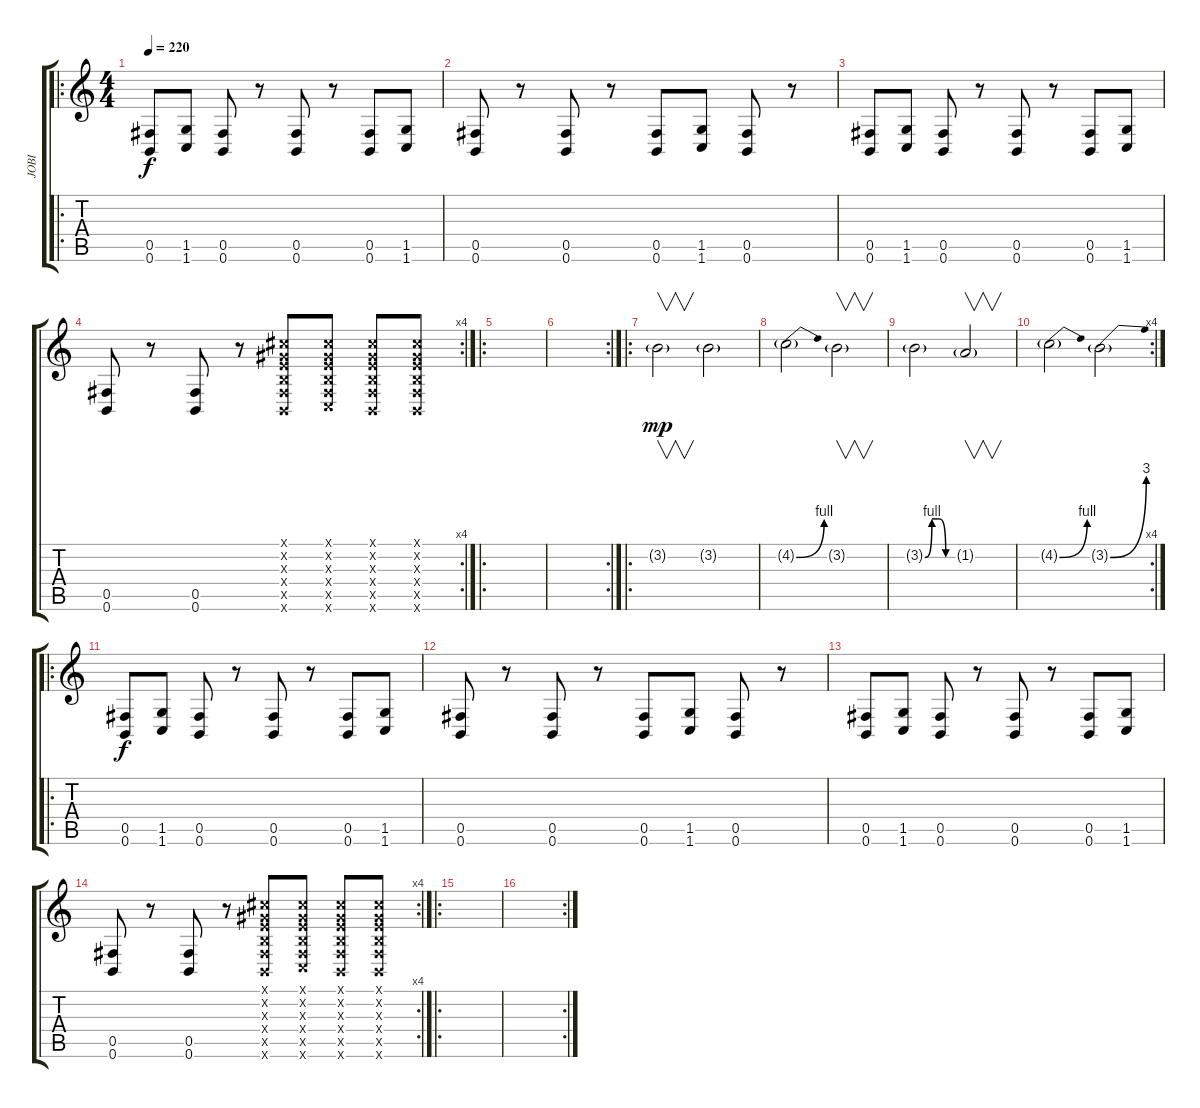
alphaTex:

\track ("JOBI" "JOBI") {instrument distortionguitar}
\staff {score tabs}
\tuning (Db4 Ab3 E3 B2 Gb2 B1) {hide}
\ro
\ts (4 4)
\tempo 220
\clef g2
\ks c
(0.5 0.6).8{dy f} (1.5 1.6).8 (0.5 0.6).8 r.8 (0.5 0.6).8 r.8 (0.5 0.6).8 (1.5 1.6).8 |
(0.5 0.6).8 r.8 (0.5 0.6).8 r.8 (0.5 0.6).8 (1.5 1.6).8 (0.5 0.6).8 r.8 |
(0.5 0.6).8 (1.5 1.6).8 (0.5 0.6).8 r.8 (0.5 0.6).8 r.8 (0.5 0.6).8 (1.5 1.6).8 |
\rc 4
(0.5 0.6).8 r.8 (0.5 0.6).8 r.8 (0.1{x} 0.2{x} 0.3{x} 0.4{x} 0.5{x} 0.6{x}).8 (0.1{x} 0.2{x} 0.3{x} 0.4{x} 0.5{x} 1.6{x}).8 (0.1{x} 0.2{x} 0.3{x} 0.4{x} 0.5{x} 0.6{x}).8 (0.1{x} 0.2{x} 0.3{x} 0.4{x} 0.5{x} 0.6{x}).8 |
\ro
|
\rc 2
|
\ro
3.2{g}.2{v dy mp} 3.2{g}.2 |
4.2{be (bend 0 0 60 4) g}.2 3.2{g}.2{v} |
3.2{be (custom 0 0 15 4 30 4 45 0 60 0) g}.2 1.2{g}.2{v} |
\rc 4
4.2{be (bend 0 0 60 4) g}.2 3.2{be (bend 0 0 60 12) g}.2 |
\ro
(0.5 0.6).8{dy f} (1.5 1.6).8 (0.5 0.6).8 r.8 (0.5 0.6).8 r.8 (0.5 0.6).8 (1.5 1.6).8 |
(0.5 0.6).8 r.8 (0.5 0.6).8 r.8 (0.5 0.6).8 (1.5 1.6).8 (0.5 0.6).8 r.8 |
(0.5 0.6).8 (1.5 1.6).8 (0.5 0.6).8 r.8 (0.5 0.6).8 r.8 (0.5 0.6).8 (1.5 1.6).8 |
\rc 4
(0.5 0.6).8 r.8 (0.5 0.6).8 r.8 (0.1{x} 0.2{x} 0.3{x} 0.4{x} 0.5{x} 0.6{x}).8 (0.1{x} 0.2{x} 0.3{x} 0.4{x} 0.5{x} 1.6{x}).8 (0.1{x} 0.2{x} 0.3{x} 0.4{x} 0.5{x} 0.6{x}).8 (0.1{x} 0.2{x} 0.3{x} 0.4{x} 0.5{x} 0.6{x}).8 |
\ro
|
\rc 2
